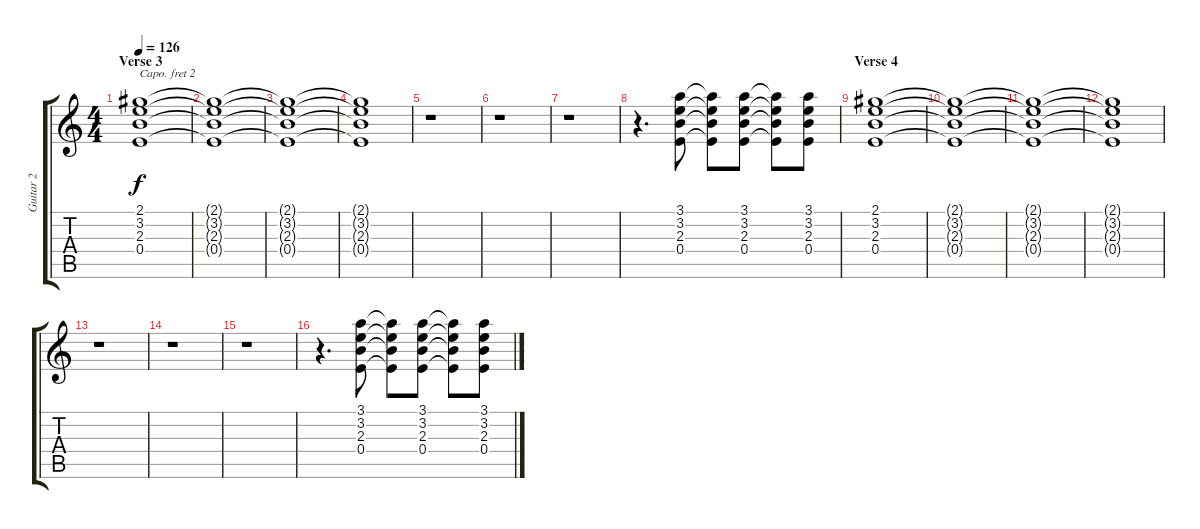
\track ("Guitar 2" "Guitar 2") {instrument overdrivenguitar}
\staff {score tabs}
\capo 2
\tuning (E4 B3 G3 D3 A2 E2) {hide}
\ts (4 4)
\section ("" "Verse 3")
\tempo 126
\clef g2
\ks c
(2.1 3.2 2.3 0.4).1{dy f volume 0} |
(2.1{t} 3.2{t} 2.3{t} 0.4{t}).1 |
(2.1{t} 3.2{t} 2.3{t} 0.4{t}).1 |
(2.1{t} 3.2{t} 2.3{t} 0.4{t}).1 |
r.1{volume 13} |
r.1 |
r.1 |
r.4{d} (3.1 3.2 2.3 0.4).8 (3.1{t} 3.2{t} 2.3{t} 0.4{t}).8 (3.1 3.2 2.3 0.4).8 (3.1{t} 3.2{t} 2.3{t} 0.4{t}).8 (3.1 3.2 2.3 0.4).8 |
\section ("" "Verse 4")
(2.1 3.2 2.3 0.4).1{volume 0} |
(2.1{t} 3.2{t} 2.3{t} 0.4{t}).1 |
(2.1{t} 3.2{t} 2.3{t} 0.4{t}).1 |
(2.1{t} 3.2{t} 2.3{t} 0.4{t}).1 |
r.1{volume 13} |
r.1 |
r.1 |
r.4{d} (3.1 3.2 2.3 0.4).8 (3.1{t} 3.2{t} 2.3{t} 0.4{t}).8 (3.1 3.2 2.3 0.4).8 (3.1{t} 3.2{t} 2.3{t} 0.4{t}).8 (3.1 3.2 2.3 0.4).8
